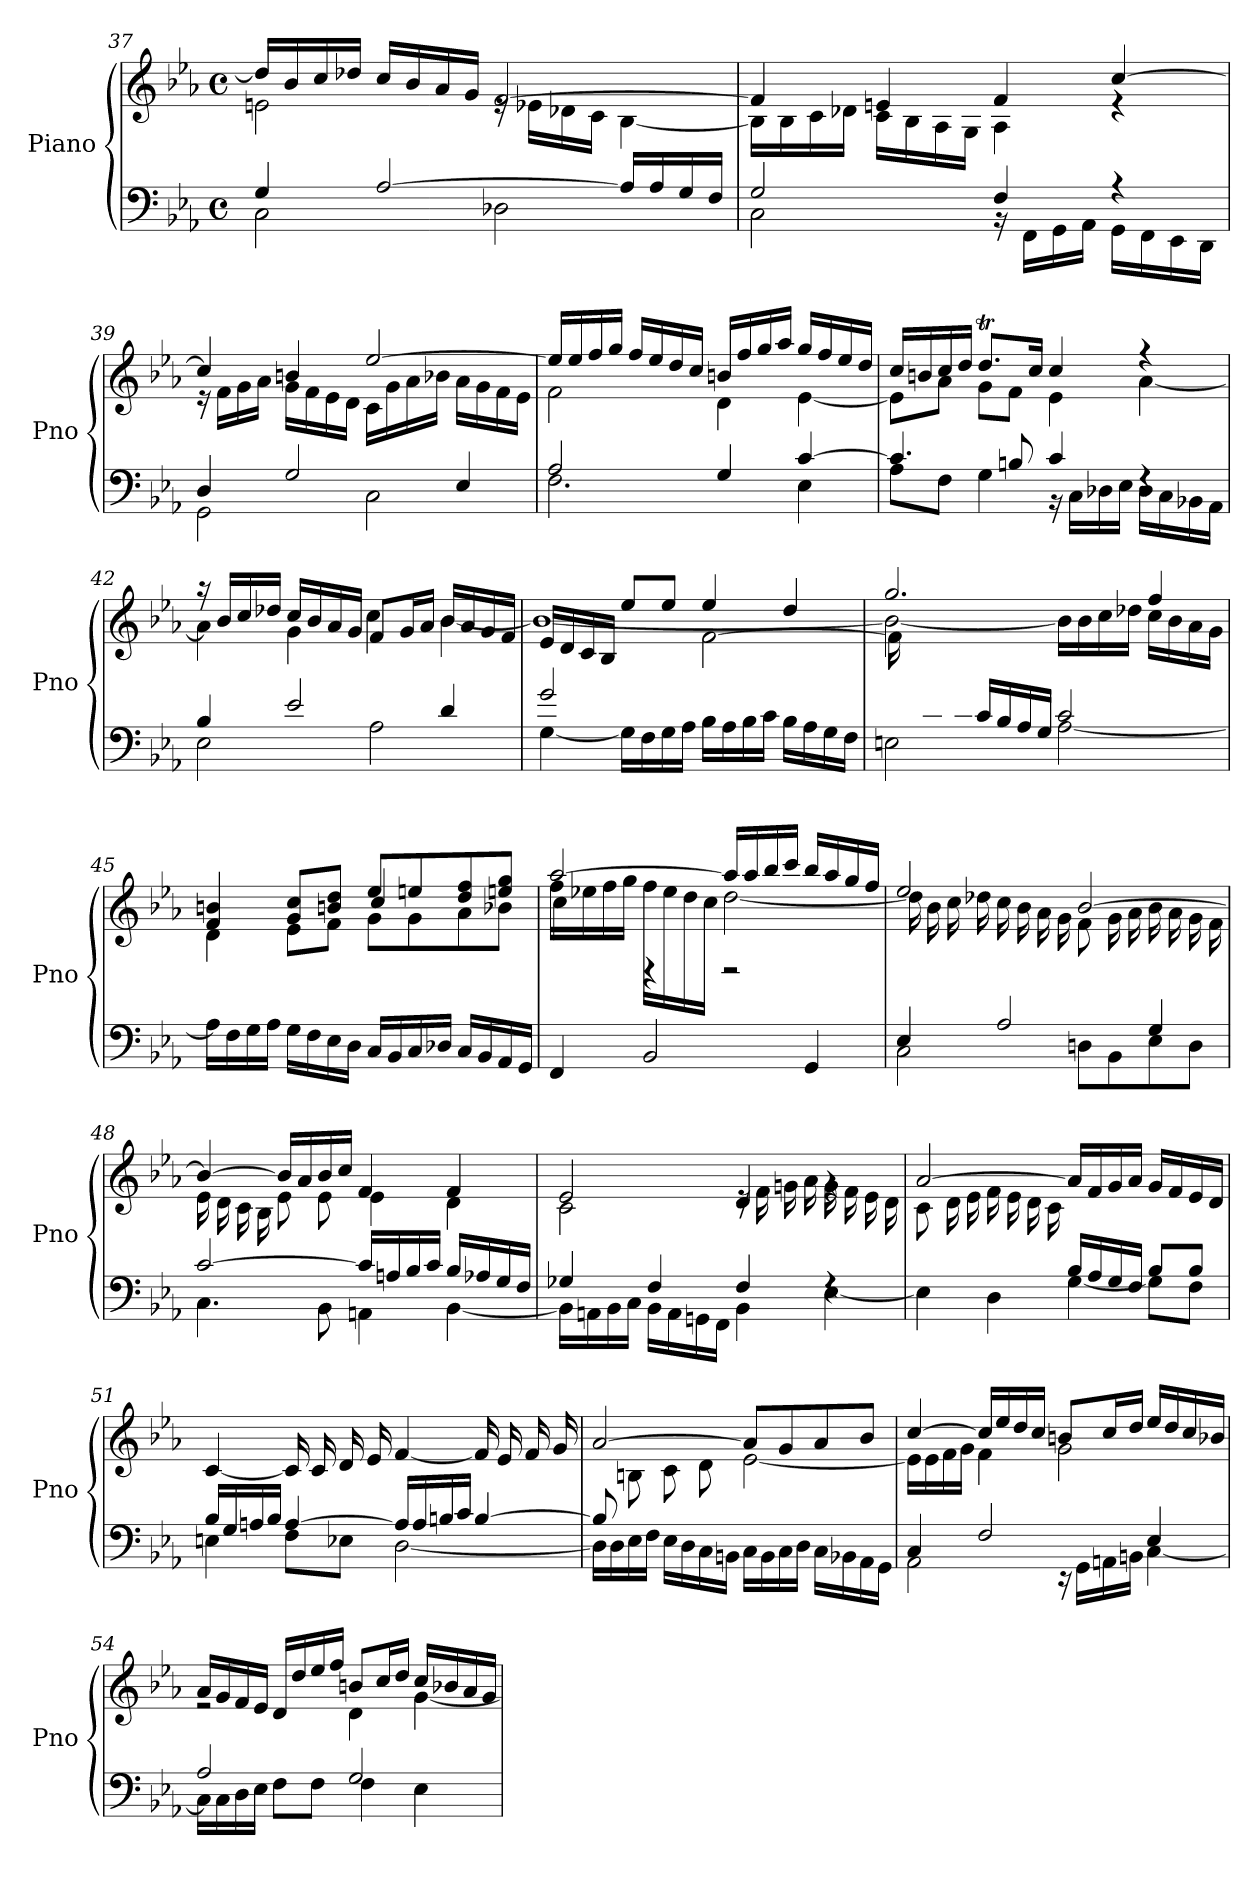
**kern	**kern
*part1	*part1
*staff2	*staff1
*I"Piano	*
*I'Pno	*
*clefF4	*clefG2
*k[b-e-a-]	*k[b-e-a-]
*M4/4	*M4/4
*met(c)	*met(c)
=37	=37
*^	*^
4G/	2C\	16dd-/LL]	2en\
.	.	16b-/	.
.	.	16cc/	.
.	.	16dd-X/JJ	.
[2A-/	.	16cc/LL	.
.	.	16b-/	.
.	.	16a-/	.
.	.	16g/JJ	.
.	2D-X\	[2f/	16re
.	.	.	16e-X\LL
.	.	.	16d-X\
.	.	.	16c\JJ
16A-/LL]	.	.	[4B-\
16A-/	.	.	.
16G/	.	.	.
16F/JJ	.	.	.
!!LO:LB:g=z	!!
=38	=38	=38	=38
2G/	2C\	4f/]	16B-\LL]
.	.	.	16B-\
.	.	.	16c\
.	.	.	16d-X\JJ
.	.	4en/	16c\LL
.	.	.	16B-\
.	.	.	16A-\
.	.	.	16G\JJ
4F/	16rBB	4f/	4A-\
.	16FF\LL	.	.
.	16GG\	.	.
.	16AA-\JJ	.	.
4r	16GG\LL	[4cc/	4re
.	16FF\	.	.
.	16EE-\	.	.
.	16DD\JJ	.	.
!!LO:PB:g=z	!!
=39	=39	=39	=39
4D/	2GG\	4cc/]	16re
.	.	.	16f\LL
.	.	.	16g\
.	.	.	16a-\JJ
2G/	.	4bn/	16g\LL
.	.	.	16f\
.	.	.	16e-\
.	.	.	16d\JJ
.	2C\	[2ee-/	16c\LL
.	.	.	16g\
.	.	.	16a-\
.	.	.	16b-X\JJ
4E-/	.	.	16a-\LL
.	.	.	16g\
.	.	.	16f\
.	.	.	16e-\JJ
=40	=40	=40	=40
2A-/	2.F\	16ee-/LL]	2f\
.	.	16ee-/	.
.	.	16ff/	.
.	.	16gg/JJ	.
.	.	16ff/LL	.
.	.	16ee-/	.
.	.	16dd/	.
.	.	16cc/JJ	.
4G/	.	16bn/LL	4d\
.	.	16ff/	.
.	.	16gg/	.
.	.	16aa-/JJ	.
[4c/	4E-\	16gg/LL	[4e-\
.	.	16ff/	.
.	.	16ee-/	.
.	.	16dd/JJ	.
=41	=41	=41	=41
4.c/]	8A-\L	16cc/LL	8e-\L]
.	.	16bn/	.
.	8F\J	16cc/	8a-\J
.	.	16dd/JJ	.
.	4G\	8.ddt/L	8g\L
8Bn/	.	.	8f\J
.	.	16cc/Jk	.
4c/	16r	4cc/	4e-\
.	16C\LL	.	.
.	16D-X\	.	.
.	16E-\JJ	.	.
4rF	16D-\LL	4r	[4a-\
.	16C\	.	.
.	16BB-X\	.	.
.	16AA-\JJ	.	.
!!LO:LB:g=z	!!
=42	=42	=42	=42
4B-/	2E-\	16r	4a-\]
.	.	16b-/LL	.
.	.	16cc/	.
.	.	16dd-X/JJ	.
2e-/	.	16cc/LL	4g\
.	.	16b-/	.
.	.	16a-/	.
.	.	16g/JJ	.
.	2A-\	8f/L	4cc\
.	.	16g/L	.
.	.	16a-/JJ	.
4d/	.	16b-/LL	[4b-\
.	.	16a-/	.
.	.	16g/	.
.	.	16f/JJ	.
=43	=43	=43	=43
*	*	*	*^
2g/	[4G\	16e-/LL	1b-_	2ryy
.	.	16d/	.	.
.	.	16c/	.	.
.	.	16B-/JJ	.	.
.	16G\LL]	8ee-/L	.	.
.	16F\	.	.	.
.	16G\	8ee-/J	.	.
.	16A-\JJ	.	.	.
2ryy	16B-\LL	4ee-/	.	[2f\
.	16A-\	.	.	.
.	16B-\	.	.	.
.	16c\JJ	.	.	.
.	16B-\LL	4dd/	.	.
.	16A-\	.	.	.
.	16G\	.	.	.
.	16F\JJ	.	.	.
=44	=44	=44	=44	=44
16ryy	2En\	2.gg/	2b-\_	16f\LL]
16B-/	.	.	.	2...ryy
16c/	.	.	.	.
16d-X/JJ	.	.	.	.
16c/LL	.	.	.	.
16B-/	.	.	.	.
16A-/	.	.	.	.
16G/JJ	.	.	.	.
2c/	[2A-\	.	16b-\LL]	.
.	.	.	16b-\	.
.	.	.	16cc\	.
.	.	.	16dd-X\JJ	.
.	.	4ff/	16cc\LL	.
.	.	.	16b-\	.
.	.	.	16a-\	.
.	.	.	16g\JJ	.
!!LO:LB:g=z	!!	!!
=45	=45	=45	=45	=45
1ryy	16A-\LL]	4f/ 4bn/	4d\	2ryy
.	16F\	.	.	.
.	16G\	.	.	.
.	16A-\JJ	.	.	.
.	16G\LL	8g/ 8cc/L	8e-\L	.
.	16F\	.	.	.
.	16E-\	8bn/ 8dd/J	8f\J	.
.	16D\JJ	.	.	.
.	16C/LL	8ee-/L	8g\L	4cc/
.	16BB-/	.	.	.
.	16C/	8een/	8g\	.
.	16D-X/JJ	.	.	.
.	16C/LL	8dd/ 8ff/	8a-\	4ryy
.	16BB-/	.	.	.
.	16AA-/	8een/ 8gg/J	8b-X\J	.
.	16GG/JJ	.	.	.
*v	*v	*	*	*
=46	=46	=46	=46
4FF/	[2aa-/	16ff\LL	4cc\
.	.	16ee-X\	.
.	.	16ff\	.
.	.	16gg\JJ	.
2BB-/	.	16ff\LL	4rD
.	.	16ee-\	.
.	.	16dd\	.
.	.	16cc\JJ	.
.	16aa-/LL]	[2dd\	2rD
.	16aa-/	.	.
.	16bb-/	.	.
.	16ccc/JJ	.	.
4GG/	16bb-/LL	.	.
.	16aa-/	.	.
.	16gg/	.	.
.	16ff/JJ	.	.
*	*	*v	*v
!!LO:LB:g=z
=47	=47	=47
*^	*	*
4E-/	2C\	2ee-/	16dd\LL]
.	.	.	16b-\
.	.	.	16cc\
.	.	.	16dd-X\JJ
2A-/	.	.	16cc\LL
.	.	.	16b-\
.	.	.	16a-\
.	.	.	16g\JJ
.	8Dn\L	[2b-/	8f\L
.	8BB-\	.	16g\L
.	.	.	16a-\JJ
4G/	8E-\	.	16b-\LL
.	.	.	16a-\
.	8D\J	.	16g\
.	.	.	16f\JJ
=48	=48	=48	=48
[2c/	4.C\	4b-/_	16e-\LL
.	.	.	16d\
.	.	.	16c\
.	.	.	16B-\JJ
.	.	16b-/LL]	8e-\L
.	.	16a-/	.
.	8BB-\	16b-/	8e-\J
.	.	16cc/JJ	.
16c/LL]	4AAn\	4f/	4e-\
16An/	.	.	.
16B-/	.	.	.
16c/JJ	.	.	.
16B-/LL	[4BB-\	4f/	4d\
16A-X/	.	.	.
16G/	.	.	.
16F/JJ	.	.	.
=49	=49	=49	=49
4G-X/	16BB-\LL]	2e-/	2c\
.	16AAn\	.	.
.	16BB-\	.	.
.	16C\JJ	.	.
4F/	16BB-\LL	.	.
.	16AA\	.	.
.	16GGn\	.	.
.	16FF\JJ	.	.
4F/	4BB-\	4d/	16re
.	.	.	16f\LL
.	.	.	16gn\
.	.	.	16a-\JJ
4rF	[4E-\	4rg	16g\LL
.	.	.	16f\
.	.	.	16e-\
.	.	.	16d\JJ
!!LO:PB:g=z	!!
=50	=50	=50	=50
2ryy	4E-\]	[2a-/	8c\L
.	.	.	16d\L
.	.	.	16e-\JJ
.	4D\	.	16f\LL
.	.	.	16e-\
.	.	.	16d\
.	.	.	16c\JJ
16B-/LL	[4G\	16a-/LL]	2ryy
16A-/	.	16f/	.
16G/	.	16g/	.
16F/JJ	.	16a-/JJ	.
8B-/L	8G\L]	16g/LL	.
.	.	16f/	.
8B-/J	8F\J	16e-/	.
.	.	16d/JJ	.
*	*	*v	*v
=51	=51	=51
16B-/LL	4En\	[4c/
16G/	.	.
16An/	.	.
16B-/JJ	.	.
[4A/	8F\L	16c/LL]
.	.	16c/
.	8E-X\J	16d/
.	.	16e-/JJ
16A/LL]	[2D\	[4f/
16A/	.	.
16Bn/	.	.
16c/JJ	.	.
[4B/	.	16f/LL]
.	.	16e-/
.	.	16f/
.	.	16g/JJ
=52	=52	=52
*	*	*^
*	*	*	*^
8B/L]	16D\LL]	[2a-/	2ryy	8ryy
.	16D\	.	.	.
4.ryy	16E-\	.	.	8Bn\
.	16F\JJ	.	.	.
.	16E-\LL	.	.	8c\
.	16D\	.	.	.
.	16C\	.	.	8d\J
.	16BBn\JJ	.	.	.
2ryy	16C\LL	8a-/L]	[2e-\	2ryy
.	16BB\	.	.	.
.	16C\	8g/	.	.
.	16D\JJ	.	.	.
.	16C\LL	8a-/	.	.
.	16BB-X\	.	.	.
.	16AA-\	8b-/J	.	.
.	16GG\JJ	.	.	.
*	*	*	*v	*v
!!LO:LB:g=z
=53	=53	=53	=53
4C/	2AA-\	[4cc/	16e-\LL]
.	.	.	16e-\
.	.	.	16f\
.	.	.	16g\JJ
2F/	.	16cc/LL]	4f\
.	.	16ee-/	.
.	.	16dd/	.
.	.	16cc/JJ	.
.	16r	8bn/L	2g\
.	16GG\LL	.	.
.	16AAn\	16cc/L	.
.	16BBn\JJ	16dd/JJ	.
4E-/	[4C\	16ee-/LL	.
.	.	16dd/	.
.	.	16cc/	.
.	.	16b-X/JJ	.
=54	=54	=54	=54
2A-/	16C\LL]	16a-/LL	2re
.	16C\	16g/	.
.	16D\	16f/	.
.	16E-\JJ	16e-/JJ	.
.	8F\L	16d/LL	.
.	.	16dd/	.
.	8F\J	16ee-/	.
.	.	16ff/JJ	.
2G/	4F\	8bn/L	4d\
.	.	16cc/L	.
.	.	16dd/JJ	.
.	4E-\	16cc/LL	[4g\
.	.	16b-X/	.
.	.	16a-/	.
.	.	16g/JJ	.
*v	*v	*	*
*	*v	*v
=	=
*-	*-
